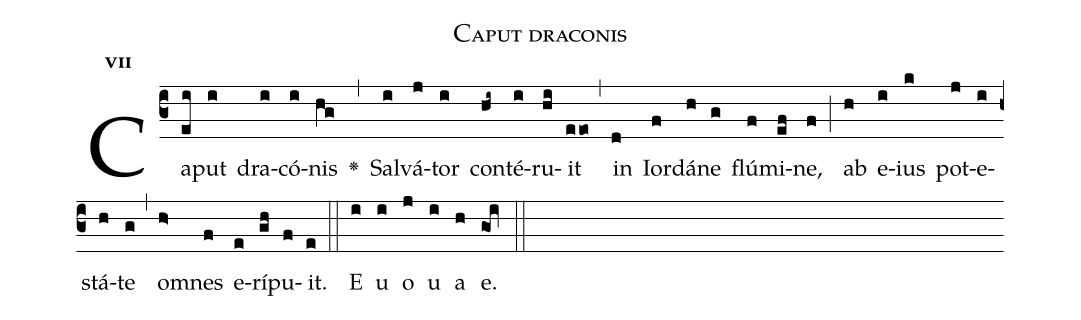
name:Caput draconis;
office-part:Antiphona;
mode:7;
%%
initial-style: 1;
name: Caput draconis
book: Antiphonae & Responsoria/Tomus I, p. 153;
occasion: In Baptismate Domini;
office-part: Vesperae II Ant 2;
user-notes: ;
commentary: ;
annotation: 7d;
centering-scheme: english;
fontsize: 12;
font: OFLSortsMillGoudy;
height: 11;
width: 4.5;
%%
(c3)Ca(ei)put(i) dra(i)có(i)nis(hg) <v>\greheightstar</v>(,) Sal(i)vá(j)tor(i) con(hi~)té(i)ru(hi)it(eeo) (,) in(d) Ior(f)dá(h)ne(g) flú(f)mi(ef)ne,(f) (;) ab(h) e(i)ius(k) pot(j)e(i)stá(h)te(g) (,) om(h>)nes(f) e(e)rí(gh)pu(f)it.(e) (::)
E(i) u(i) o(j) u(i) a(h) e.(goi) (::)
